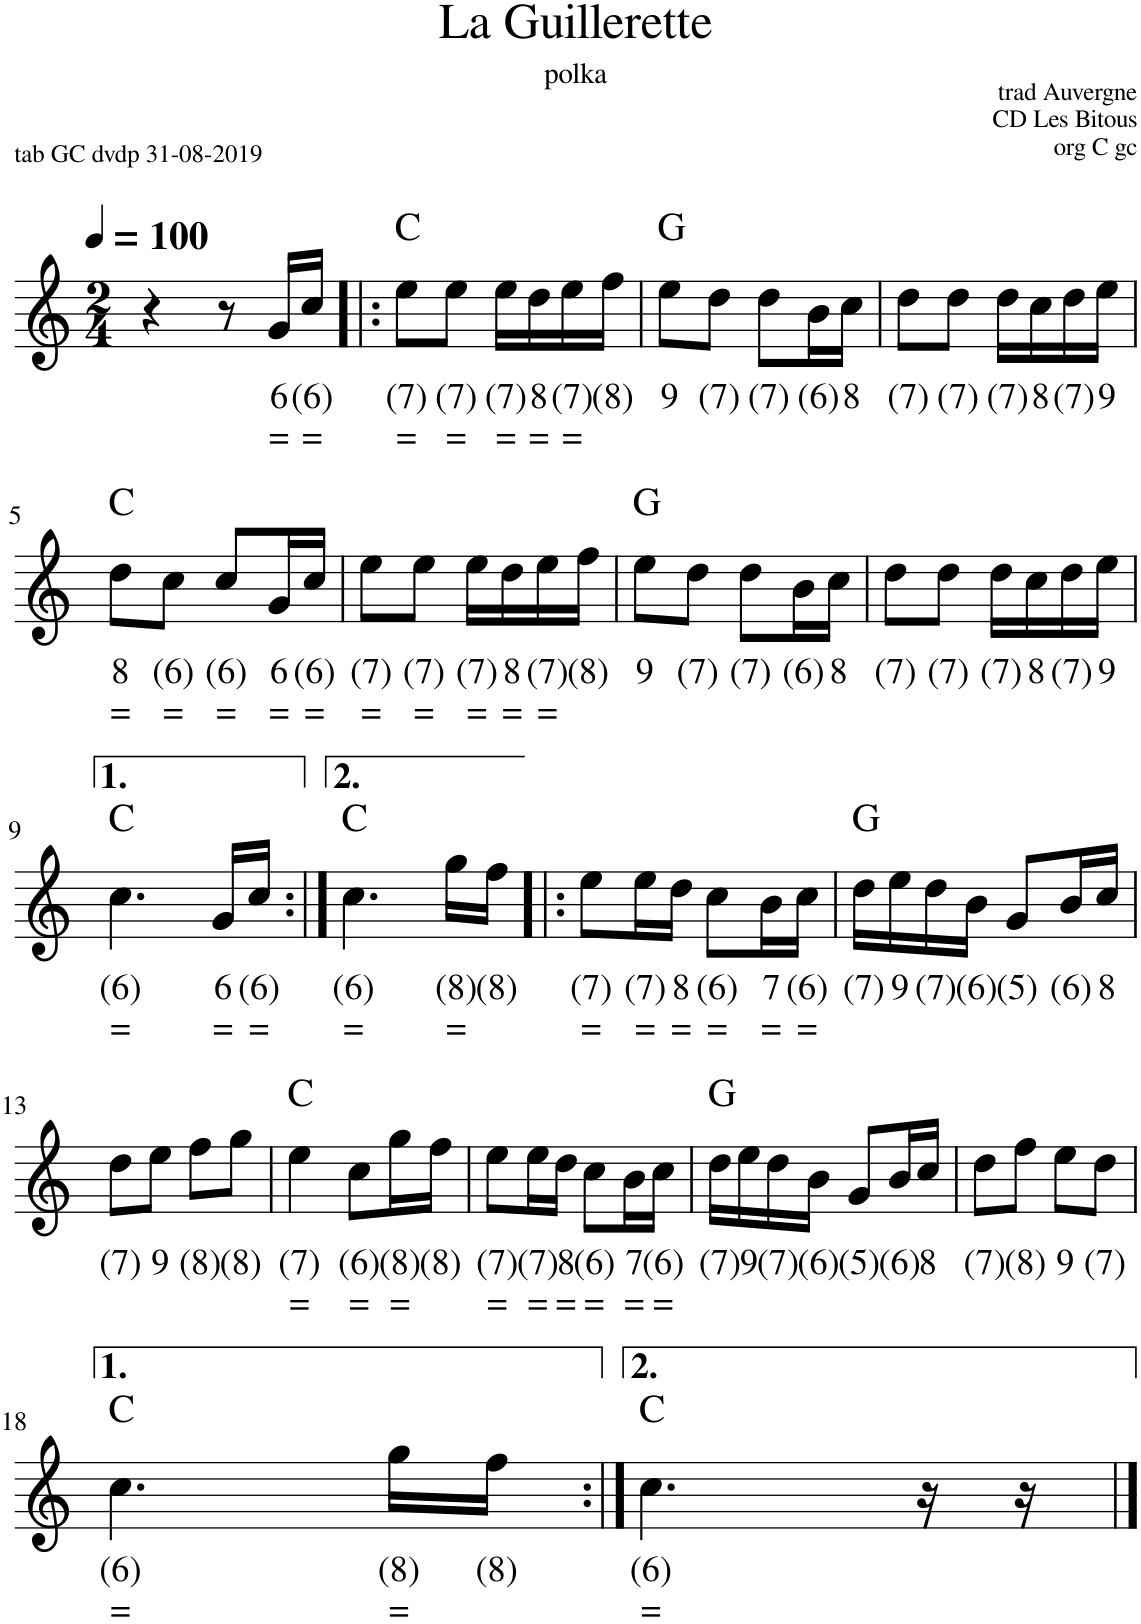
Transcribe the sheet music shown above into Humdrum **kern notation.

**kern	**text	**text	**harte
*part1	*part1	*part1	*part1
*staff1	*staff1	*staff1	*
*I"Accordeon	*	*	*
*I'Acc.	*	*	*
*clefG2	*	*	*
*k[]	*	*	*
*M2/4	*	*	*
*MM100	*	*	*
=1	=1	=1	=1
4r	.	.	.
8r	.	.	.
!	!LO:LY:b	!LO:LY:b	!
16g/LL	6	=	.
!	!LO:LY:b	!LO:LY:b	!
16cc/JJ	(6)	=	.
=2!|:	=2!|:	=2!|:	=2!|:
!	!LO:LY:b	!LO:LY:b	!
8ee\L	(7)	=	C:maj
!	!LO:LY:b	!LO:LY:b	!
8ee\J	(7)	=	.
!	!LO:LY:b	!LO:LY:b	!
16ee\LL	(7)	=	.
!	!LO:LY:b	!LO:LY:b	!
16dd\	8	=	.
!	!LO:LY:b	!LO:LY:b	!
16ee\	(7)	=	.
!	!LO:LY:b	!	!
16ff\JJ	(8)	.	.
=3	=3	=3	=3
!	!LO:LY:b	!	!
8ee\L	9	.	G:maj
!	!LO:LY:b	!	!
8dd\J	(7)	.	.
!	!LO:LY:b	!	!
8dd\L	(7)	.	.
!	!LO:LY:b	!	!
16b\L	(6)	.	.
!	!LO:LY:b	!	!
16cc\JJ	8	.	.
=4	=4	=4	=4
!	!LO:LY:b	!	!
8dd\L	(7)	.	.
!	!LO:LY:b	!	!
8dd\J	(7)	.	.
!	!LO:LY:b	!	!
16dd\LL	(7)	.	.
!	!LO:LY:b	!	!
16cc\	8	.	.
!	!LO:LY:b	!	!
16dd\	(7)	.	.
!	!LO:LY:b	!	!
16ee\JJ	9	.	.
!!LO:LB:g=z
=5	=5	=5	=5
!	!LO:LY:b	!LO:LY:b	!
8dd\L	8	=	C:maj
!	!LO:LY:b	!LO:LY:b	!
8cc\J	(6)	=	.
!	!LO:LY:b	!LO:LY:b	!
8cc/L	(6)	=	.
!	!LO:LY:b	!LO:LY:b	!
16g/L	6	=	.
!	!LO:LY:b	!LO:LY:b	!
16cc/JJ	(6)	=	.
=6	=6	=6	=6
!	!LO:LY:b	!LO:LY:b	!
8ee\L	(7)	=	.
!	!LO:LY:b	!LO:LY:b	!
8ee\J	(7)	=	.
!	!LO:LY:b	!LO:LY:b	!
16ee\LL	(7)	=	.
!	!LO:LY:b	!LO:LY:b	!
16dd\	8	=	.
!	!LO:LY:b	!LO:LY:b	!
16ee\	(7)	=	.
!	!LO:LY:b	!	!
16ff\JJ	(8)	.	.
=7	=7	=7	=7
!	!LO:LY:b	!	!
8ee\L	9	.	G:maj
!	!LO:LY:b	!	!
8dd\J	(7)	.	.
!	!LO:LY:b	!	!
8dd\L	(7)	.	.
!	!LO:LY:b	!	!
16b\L	(6)	.	.
!	!LO:LY:b	!	!
16cc\JJ	8	.	.
=8	=8	=8	=8
!	!LO:LY:b	!	!
8dd\L	(7)	.	.
!	!LO:LY:b	!	!
8dd\J	(7)	.	.
!	!LO:LY:b	!	!
16dd\LL	(7)	.	.
!	!LO:LY:b	!	!
16cc\	8	.	.
!	!LO:LY:b	!	!
16dd\	(7)	.	.
!	!LO:LY:b	!	!
16ee\JJ	9	.	.
!!LO:LB:g=z
=9	=9	=9	=9
!	!LO:LY:b	!LO:LY:b	!
4.cc\	(6)	=	C:maj
!	!LO:LY:b	!LO:LY:b	!
16g/LL	6	=	.
!	!LO:LY:b	!LO:LY:b	!
16cc/JJ	(6)	=	.
=10:|!	=10:|!	=10:|!	=10:|!
!	!LO:LY:b	!LO:LY:b	!
4.cc\	(6)	=	C:maj
!	!LO:LY:b	!LO:LY:b	!
16gg\LL	(8)	=	.
!	!LO:LY:b	!	!
16ff\JJ	(8)	.	.
=11!|:	=11!|:	=11!|:	=11!|:
!	!LO:LY:b	!LO:LY:b	!
8ee\L	(7)	=	.
!	!LO:LY:b	!LO:LY:b	!
16ee\L	(7)	=	.
!	!LO:LY:b	!LO:LY:b	!
16dd\JJ	8	=	.
!	!LO:LY:b	!LO:LY:b	!
8cc\L	(6)	=	.
!	!LO:LY:b	!LO:LY:b	!
16b\L	7	=	.
!	!LO:LY:b	!LO:LY:b	!
16cc\JJ	(6)	=	.
=12	=12	=12	=12
!	!LO:LY:b	!	!
16dd\LL	(7)	.	G:maj
!	!LO:LY:b	!	!
16ee\	9	.	.
!	!LO:LY:b	!	!
16dd\	(7)	.	.
!	!LO:LY:b	!	!
16b\JJ	(6)	.	.
!	!LO:LY:b	!	!
8g/L	(5)	.	.
!	!LO:LY:b	!	!
16b/L	(6)	.	.
!	!LO:LY:b	!	!
16cc/JJ	8	.	.
!!LO:LB:g=z
=13	=13	=13	=13
!	!LO:LY:b	!	!
8dd\L	(7)	.	.
!	!LO:LY:b	!	!
8ee\J	9	.	.
!	!LO:LY:b	!	!
8ff\L	(8)	.	.
!	!LO:LY:b	!	!
8gg\J	(8)	.	.
=14	=14	=14	=14
!	!LO:LY:b	!LO:LY:b	!
4ee\	(7)	=	C:maj
!	!LO:LY:b	!LO:LY:b	!
8cc\L	(6)	=	.
!	!LO:LY:b	!LO:LY:b	!
16gg\L	(8)	=	.
!	!LO:LY:b	!	!
16ff\JJ	(8)	.	.
=15	=15	=15	=15
!	!LO:LY:b	!LO:LY:b	!
8ee\L	(7)	=	.
!	!LO:LY:b	!LO:LY:b	!
16ee\L	(7)	=	.
!	!LO:LY:b	!LO:LY:b	!
16dd\JJ	8	=	.
!	!LO:LY:b	!LO:LY:b	!
8cc\L	(6)	=	.
!	!LO:LY:b	!LO:LY:b	!
16b\L	7	=	.
!	!LO:LY:b	!LO:LY:b	!
16cc\JJ	(6)	=	.
=16	=16	=16	=16
!	!LO:LY:b	!	!
16dd\LL	(7)	.	G:maj
!	!LO:LY:b	!	!
16ee\	9	.	.
!	!LO:LY:b	!	!
16dd\	(7)	.	.
!	!LO:LY:b	!	!
16b\JJ	(6)	.	.
!	!LO:LY:b	!	!
8g/L	(5)	.	.
!	!LO:LY:b	!	!
16b/L	(6)	.	.
!	!LO:LY:b	!	!
16cc/JJ	8	.	.
=17	=17	=17	=17
!	!LO:LY:b	!	!
8dd\L	(7)	.	.
!	!LO:LY:b	!	!
8ff\J	(8)	.	.
!	!LO:LY:b	!	!
8ee\L	9	.	.
!	!LO:LY:b	!	!
8dd\J	(7)	.	.
!!LO:LB:g=z
=18	=18	=18	=18
!	!LO:LY:b	!LO:LY:b	!
4.cc\	(6)	=	C:maj
!	!LO:LY:b	!LO:LY:b	!
16gg\LL	(8)	=	.
!	!LO:LY:b	!	!
16ff\JJ	(8)	.	.
=19:|!	=19:|!	=19:|!	=19:|!
!	!LO:LY:b	!LO:LY:b	!
4.cc\	(6)	=	C:maj
16r	.	.	.
16r	.	.	.
==	==	==	==
*-	*-	*-	*-
